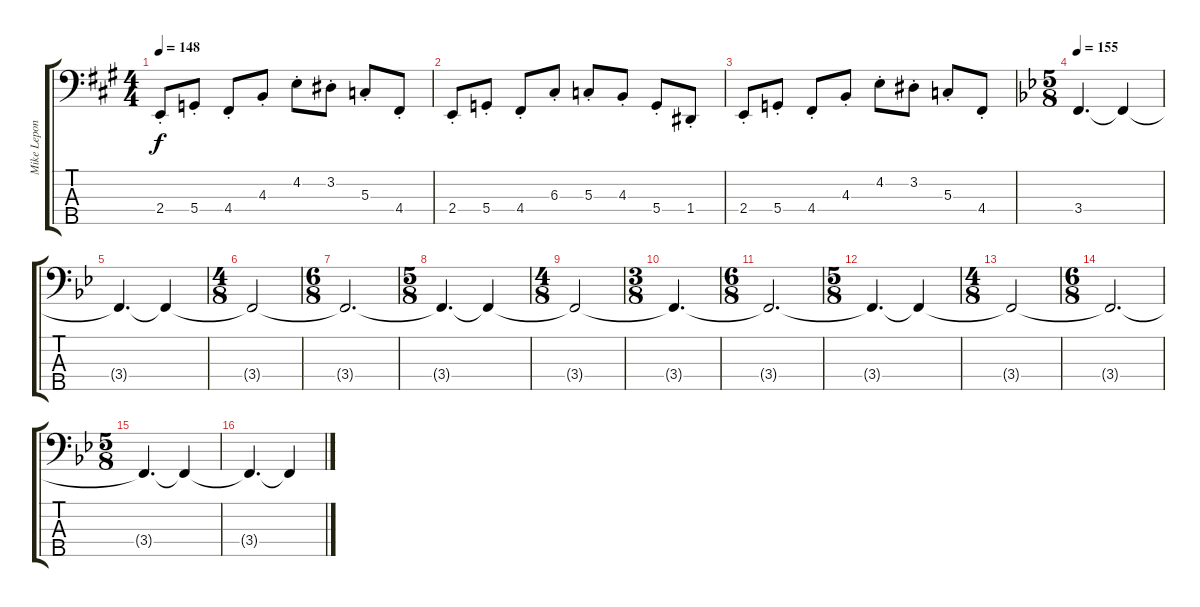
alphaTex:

\track ("Mike Lepond (bass)" "Mike Lepon") {instrument electricbassfinger}
\staff {score tabs}
\tuning (F2 C2 G1 D1 A0) {hide}
\ts (4 4)
\tempo 148
\clef f4
\ks f#minor
2.4{st}.8{dy f} 5.4{st}.8 4.4{st}.8 4.3{st}.8 4.2{st}.8 3.2{st}.8 5.3{st}.8 4.4{st}.8 |
2.4{st}.8 5.4{st}.8 4.4{st}.8 6.3{st}.8 5.3{st}.8 4.3{st}.8 5.4{st}.8 1.4{st}.8 |
2.4{st}.8 5.4{st}.8 4.4{st}.8 4.3{st}.8 4.2{st}.8 3.2{st}.8 5.3{st}.8 4.4{st}.8 |
\ts (5 8)
\tempo 155
\ks gminor
3.4.4{d} 3.4{t}.4 |
3.4{t}.4{d} 3.4{t}.4 |
\ts (4 8)
3.4{t}.2 |
\ts (6 8)
3.4{t}.2{d} |
\ts (5 8)
3.4{t}.4{d} 3.4{t}.4 |
\ts (4 8)
3.4{t}.2 |
\ts (3 8)
3.4{t}.4{d} |
\ts (6 8)
3.4{t}.2{d} |
\ts (5 8)
3.4{t}.4{d} 3.4{t}.4 |
\ts (4 8)
3.4{t}.2 |
\ts (6 8)
3.4{t}.2{d} |
\ts (5 8)
3.4{t}.4{d} 3.4{t}.4 |
3.4{t}.4{d} 3.4{t}.4
